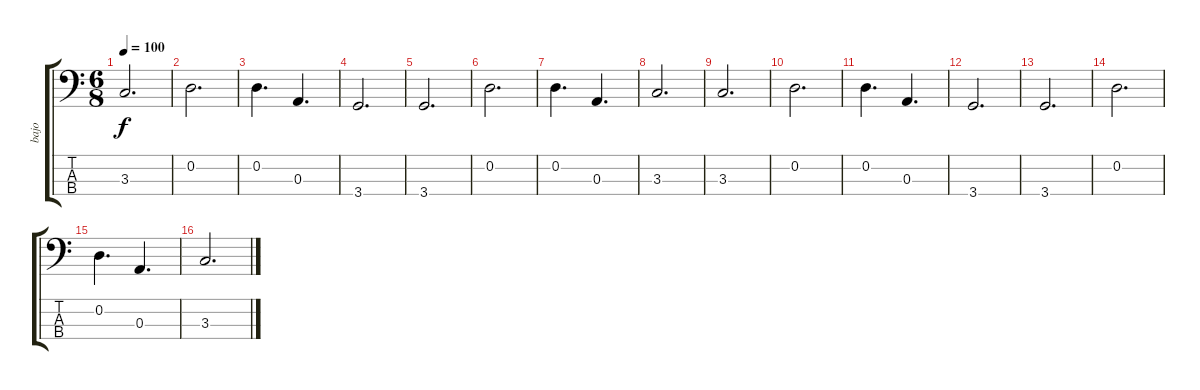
\track ("bajo" "bajo") {instrument electricbassfinger}
\staff {score tabs}
\tuning (G2 D2 A1 E1) {hide}
\ts (6 8)
\tempo 100
\clef f4
\ks c
3.3.2{d dy f} |
0.2.2{d} |
0.2.4{d} 0.3.4{d} |
3.4.2{d} |
3.4.2{d} |
0.2.2{d} |
0.2.4{d} 0.3.4{d} |
3.3.2{d} |
3.3.2{d} |
0.2.2{d} |
0.2.4{d} 0.3.4{d} |
3.4.2{d} |
3.4.2{d} |
0.2.2{d} |
0.2.4{d} 0.3.4{d} |
3.3.2{d}
